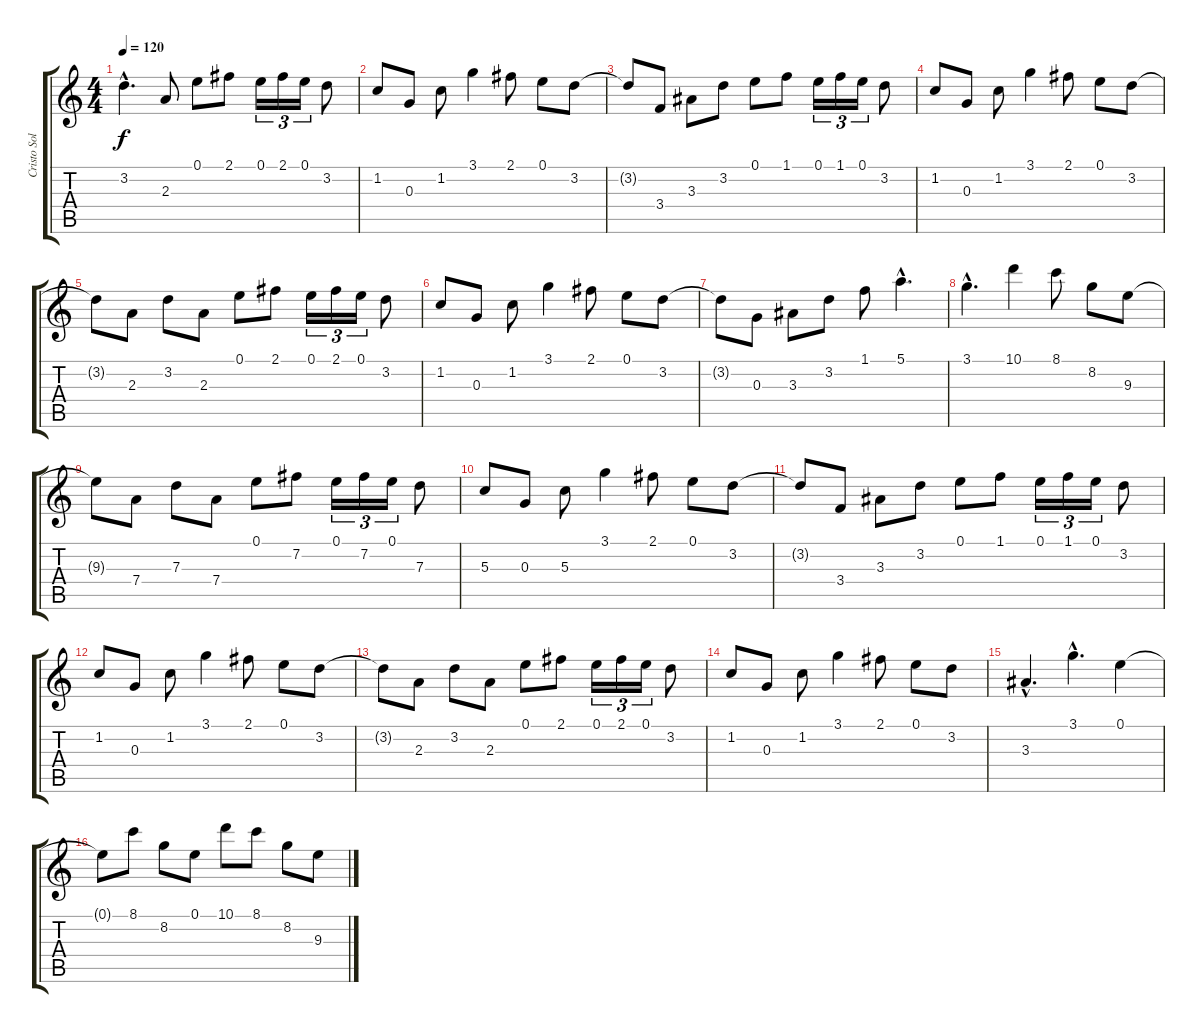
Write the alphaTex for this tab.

\track ("Cristo Solo" "Cristo Sol") {instrument distortionguitar}
\staff {score tabs}
\tuning (E4 B3 G3 D3 A2 E2) {hide}
\ts (4 4)
\tempo 120
\clef g2
\ks c
3.2{hac}.4{d dy f volume 8 instrument acousticguitarsteel} 2.3.8 0.1.8 2.1.8 0.1.16{tu (3 2)} 2.1.16{tu (3 2)} 0.1.16{tu (3 2)} 3.2.8 |
1.2.8 0.3.8 1.2.8 3.1.4 2.1.8 0.1.8 3.2.8 |
3.2{t}.8 3.4.8 3.3.8 3.2.8 0.1.8 1.1.8 0.1.16{tu (3 2)} 1.1.16{tu (3 2)} 0.1.16{tu (3 2)} 3.2.8 |
1.2.8 0.3.8 1.2.8 3.1.4 2.1.8 0.1.8 3.2.8 |
3.2{t}.8 2.3.8 3.2.8 2.3.8 0.1.8 2.1.8 0.1.16{tu (3 2)} 2.1.16{tu (3 2)} 0.1.16{tu (3 2)} 3.2.8 |
1.2.8 0.3.8 1.2.8 3.1.4 2.1.8 0.1.8 3.2.8 |
3.2{t}.8 0.3.8 3.3.8 3.2.8 1.1.8 5.1{hac}.4{d} |
3.1{hac}.4{d} 10.1.4 8.1.8 8.2.8 9.3.8 |
9.3{t}.8 7.4.8 7.3.8 7.4.8 0.1.8 7.2.8 0.1.16{tu (3 2)} 7.2.16{tu (3 2)} 0.1.16{tu (3 2)} 7.3.8 |
5.3.8 0.3.8 5.3.8 3.1.4 2.1.8 0.1.8 3.2.8 |
3.2{t}.8 3.4.8 3.3.8 3.2.8 0.1.8 1.1.8 0.1.16{tu (3 2)} 1.1.16{tu (3 2)} 0.1.16{tu (3 2)} 3.2.8 |
1.2.8 0.3.8 1.2.8 3.1.4 2.1.8 0.1.8 3.2.8 |
3.2{t}.8 2.3.8 3.2.8 2.3.8 0.1.8 2.1.8 0.1.16{tu (3 2)} 2.1.16{tu (3 2)} 0.1.16{tu (3 2)} 3.2.8 |
1.2.8 0.3.8 1.2.8 3.1.4 2.1.8 0.1.8 3.2.8 |
3.3{hac}.4{d} 3.1{hac}.4{d} 0.1.4 |
0.1{t}.8 8.1.8 8.2.8 0.1.8 10.1.8 8.1.8 8.2.8 9.3.8
